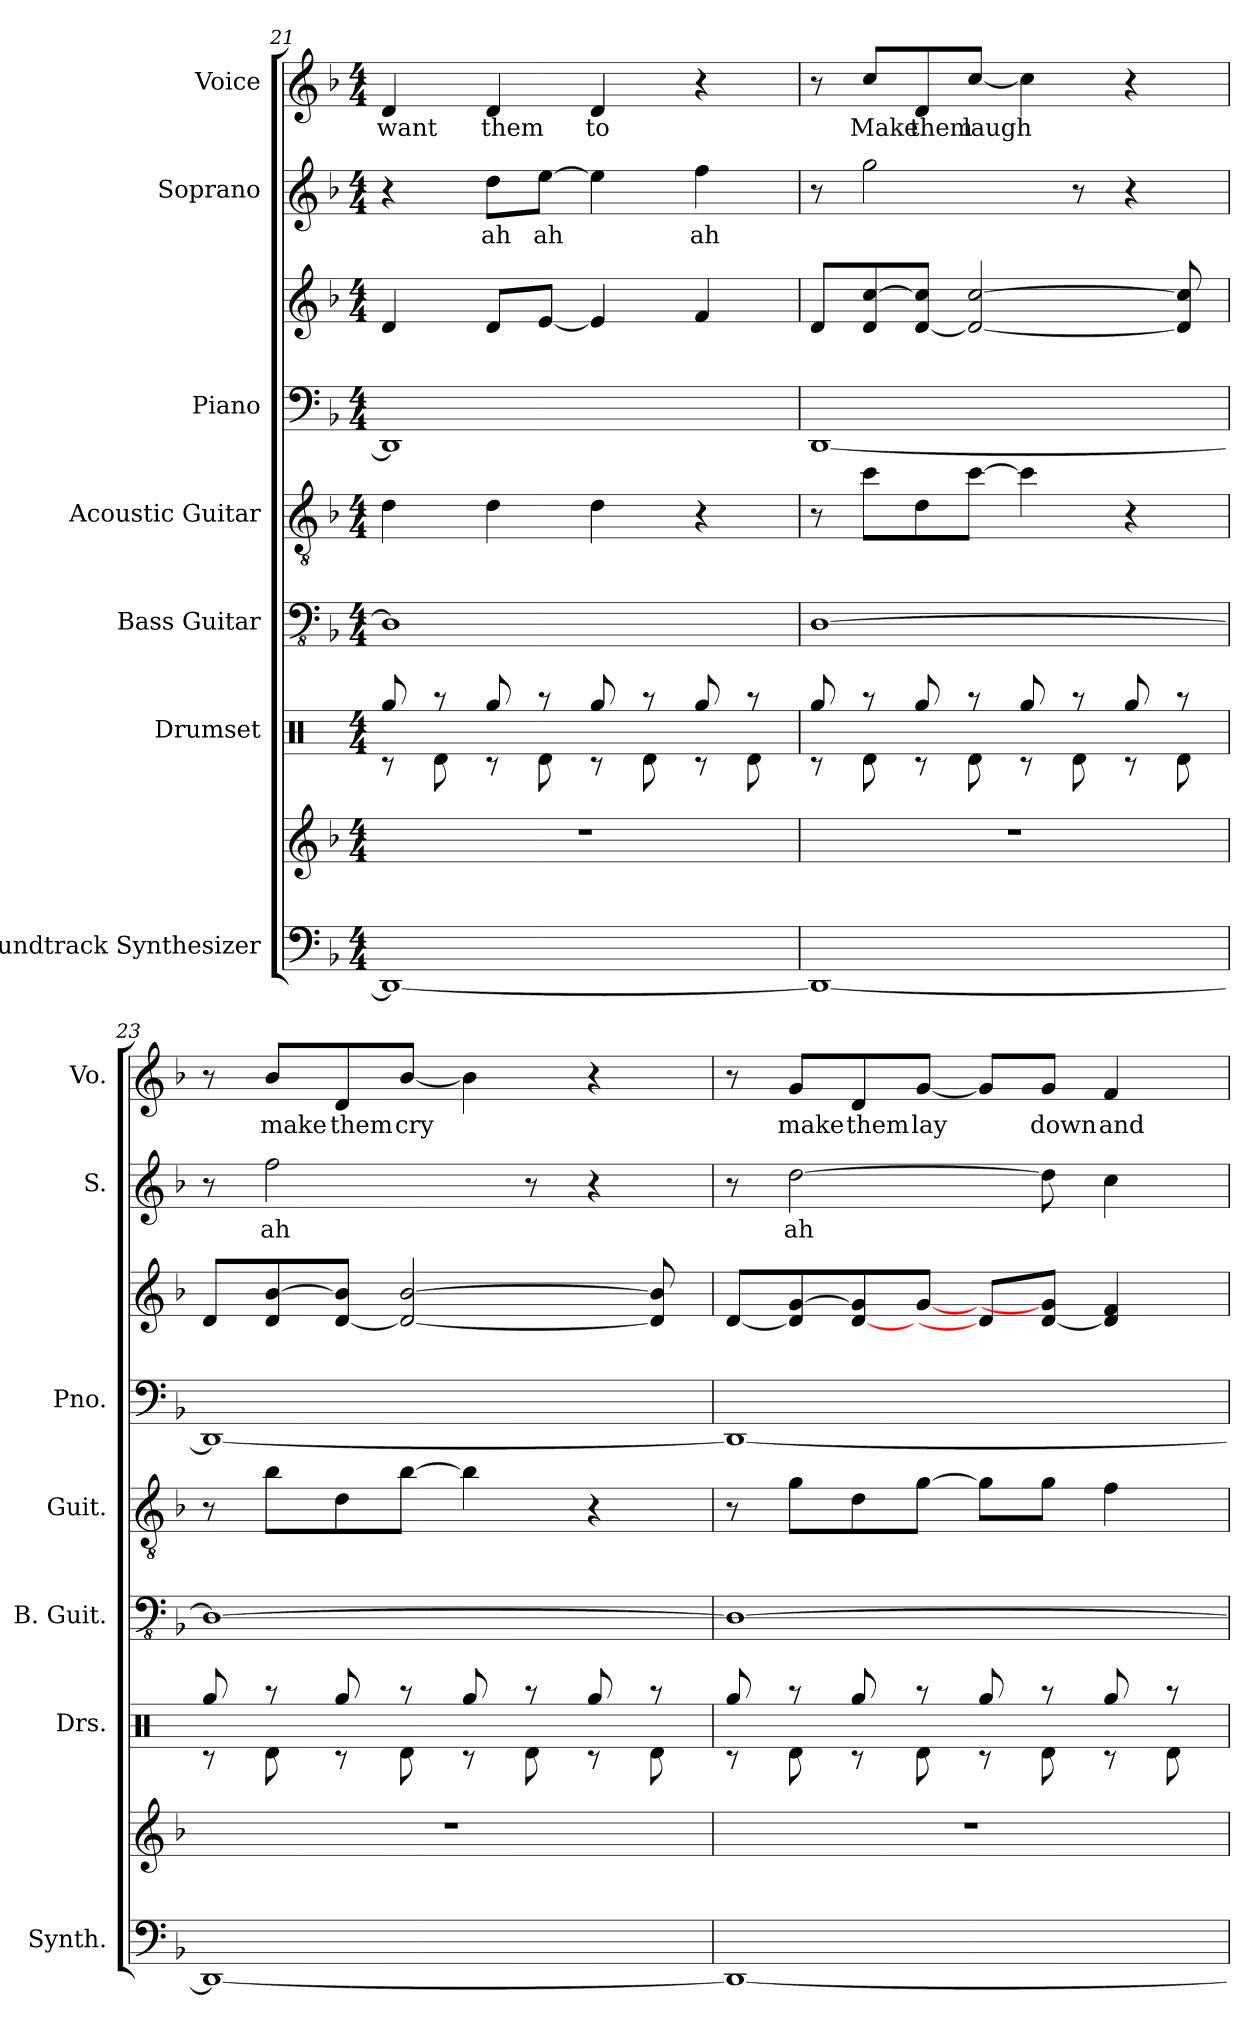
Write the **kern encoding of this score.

**kern	**kern	**kern	**kern	**kern	**kern	**kern	**kern	**text	**kern	**text
*part7	*part7	*part6	*part5	*part4	*part3	*part3	*part2	*part2	*part1	*part1
*staff9	*staff8	*staff7	*staff6	*staff5	*staff4	*staff3	*staff2	*staff2	*staff1	*staff1
*I"Soundtrack Synthesizer	*	*I"Drumset	*I"Bass Guitar	*I"Acoustic Guitar	*I"Piano	*	*I"Soprano	*	*I"Voice	*
*I'Synth.	*	*I'Drs.	*I'B. Guit.	*I'Guit.	*I'Pno.	*	*I'S.	*	*I'Vo.	*
*clefF4	*clefG2	*clefX	*clefFv4	*clefGv2	*clefF4	*clefG2	*clefG2	*	*clefG2	*
*k[b-]	*k[b-]	*k[]	*k[b-]	*k[b-]	*k[b-]	*k[b-]	*k[b-]	*	*k[b-]	*
*M4/4	*M4/4	*M4/4	*M4/4	*M4/4	*M4/4	*M4/4	*M4/4	*	*M4/4	*
=21	=21	=21	=21	=21	=21	=21	=21	=21	=21	=21
*	*	*^	*	*	*	*	*	*	*	*
1DD_	1r	8Rgg/	8r	1DD]	4d\	1DD]	4d/	4r	.	4d/	want
.	.	8r	8Rd\	.	.	.	.	.	.	.	.
.	.	8Rgg/	8r	.	4d\	.	8d/L	8dd\L	ah	4d/	them
.	.	8r	8Rd\	.	.	.	[8e/J	[8ee\J	ah	.	.
.	.	8Rgg/	8r	.	4d\	.	4e/]	4ee\]	.	4d/	to
.	.	8r	8Rd\	.	.	.	.	.	.	.	.
.	.	8Rgg/	8r	.	4r	.	4f/	4ff\	ah	4r	.
.	.	8r	8Rd\	.	.	.	.	.	.	.	.
=22	=22	=22	=22	=22	=22	=22	=22	=22	=22	=22	=22
1DD_	1r	8Rgg/	8r	[1DD	8r	[1DD	8d/L	8r	.	8r	.
.	.	8r	8Rd\	.	8cc\L	.	8d/ [8cc/	2gg\	.	8cc/L	Make
.	.	8Rgg/	8r	.	8d\	.	[8d/ 8cc/]J	.	.	8d/	them
.	.	8r	8Rd\	.	[8cc\J	.	2d/_ [2cc/	.	.	[8cc/J	laugh
.	.	8Rgg/	8r	.	4cc\]	.	.	.	.	4cc\]	.
.	.	8r	8Rd\	.	.	.	.	8r	.	.	.
.	.	8Rgg/	8r	.	4r	.	.	4r	.	4r	.
.	.	8r	8Rd\	.	.	.	8d/] 8cc/]	.	.	.	.
!!LO:PB:g=z
=23	=23	=23	=23	=23	=23	=23	=23	=23	=23	=23	=23
1DD_	1r	8Rgg/	8r	1DD_	8r	1DD_	8d/L	8r	.	8r	.
.	.	8r	8Rd\	.	8b-\L	.	8d/ [8b-/	2ff\	ah	8b-/L	make
.	.	8Rgg/	8r	.	8d\	.	[8d/ 8b-/]J	.	.	8d/	them
.	.	8r	8Rd\	.	[8b-\J	.	2d/_ [2b-/	.	.	[8b-/J	cry
.	.	8Rgg/	8r	.	4b-\]	.	.	.	.	4b-\]	.
.	.	8r	8Rd\	.	.	.	.	8r	.	.	.
.	.	8Rgg/	8r	.	4r	.	.	4r	.	4r	.
.	.	8r	8Rd\	.	.	.	8d/] 8b-/]	.	.	.	.
=24	=24	=24	=24	=24	=24	=24	=24	=24	=24	=24	=24
1DD_	1r	8Rgg/	8r	1DD_	8r	1DD_	[8d/L	8r	.	8r	.
.	.	8r	8Rd\	.	8g\L	.	8d/] [8g/	[2dd\	ah	8g/L	make
.	.	8Rgg/	8r	.	8d\	.	[8d/ 8g/]	.	.	8d/	them
.	.	8r	8Rd\	.	[8g\J	.	[8g/J	.	.	[8g/J	lay
.	.	8Rgg/	8r	.	8g\L]	.	8d/L]	.	.	8g/L]	.
.	.	8r	8Rd\	.	8g\J	.	[8d/ 8g/]J	8dd\]	.	8g/J	down
.	.	8Rgg/	8r	.	4f\	.	4d/] 4f/	4cc\	.	4f/	and
.	.	8r	8Rd\	.	.	.	.	.	.	.	.
*	*	*v	*v	*	*	*	*	*	*	*	*
=	=	=	=	=	=	=	=	=	=	=
*-	*-	*-	*-	*-	*-	*-	*-	*-	*-	*-
